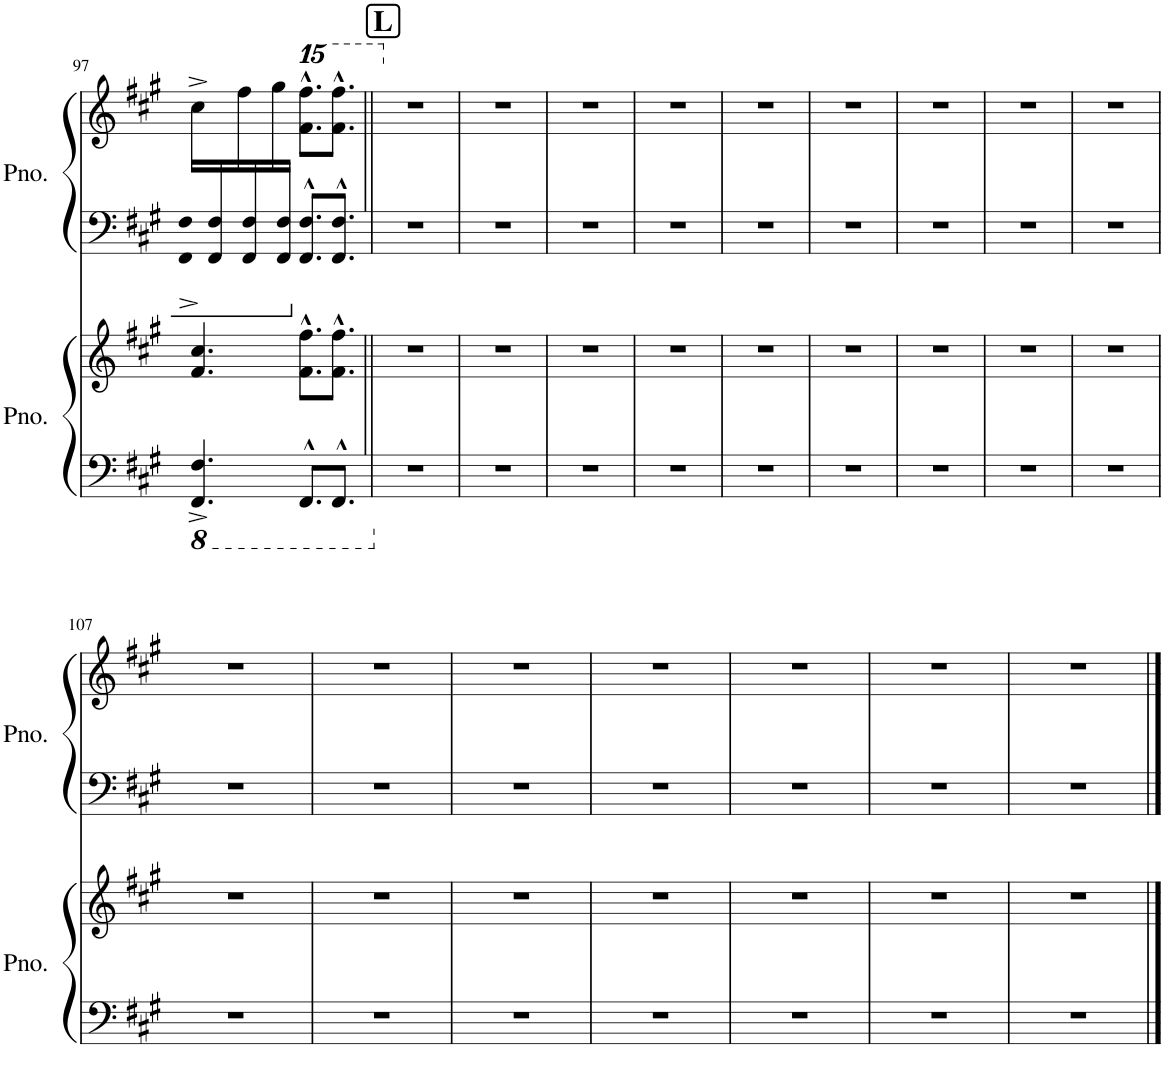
**kern	**kern	**kern	**kern
*part2	*part2	*part1	*part1
*staff4	*staff3	*staff2	*staff1
*I"Piano	*	*I"Piano	*
*I'Pno.	*	*I'Pno.	*
!!LO:PB:g=z
*clefF4	*clefG2	*clefF4	*clefG2
*k[f#c#g#]	*k[f#c#g#]	*k[f#c#g#]	*k[f#c#g#]
*M6/8	*M6/8	*M6/8	*M6/8
*8ba	*	*	*
=97	=97	=97	=97
*	*	*^	*
4.FFF#/^ 4.FF#/^	4.f#/ 4.cc#/	16ryy	16FF#^< 16F#^<	16cc#^\LL
.	.	16FF#/ 16F#/	16ryy	16ryy
.	.	16ryy	8ryy	16ff#\
.	.	16FF#/ 16F#/	.	16ryy
.	.	16ryy	8ryy	16gg#\
.	.	16FF#/ 16F#/JJ	.	16ryy
*	*	*	*	*15ma
8.FFF#^^/L	8.f#\^^ 8.ff#\^^L	4.ryy	8.FF#/^^ 8.F#/^^L	8.fff#\^^ 8.ffff#\^^L
8.FFF#^^/J	8.f#\^^ 8.ff#\^^J	.	8.FF#/^^ 8.F#/^^J	8.fff#\^^ 8.ffff#\^^J
*	*	*v	*v	*
!!LO:REH:place=s1:a:B:cj:fs=14:t=L
=98||	=98||	=98||	=98||
*X8ba	*	*	*
*	*	*	*X15ma
2.r	2.r	2.r	2.r
=99	=99	=99	=99
2.r	2.r	2.r	2.r
=100	=100	=100	=100
2.r	2.r	2.r	2.r
=101	=101	=101	=101
2.r	2.r	2.r	2.r
=102	=102	=102	=102
2.r	2.r	2.r	2.r
=103	=103	=103	=103
2.r	2.r	2.r	2.r
=104	=104	=104	=104
2.r	2.r	2.r	2.r
=105	=105	=105	=105
2.r	2.r	2.r	2.r
=106	=106	=106	=106
2.r	2.r	2.r	2.r
!!LO:LB:g=z
=107	=107	=107	=107
2.r	2.r	2.r	2.r
=108	=108	=108	=108
2.r	2.r	2.r	2.r
=109	=109	=109	=109
2.r	2.r	2.r	2.r
=110	=110	=110	=110
2.r	2.r	2.r	2.r
=111	=111	=111	=111
2.r	2.r	2.r	2.r
=112	=112	=112	=112
2.r	2.r	2.r	2.r
=113	=113	=113	=113
2.r	2.r	2.r	2.r
==	==	==	==
*-	*-	*-	*-
